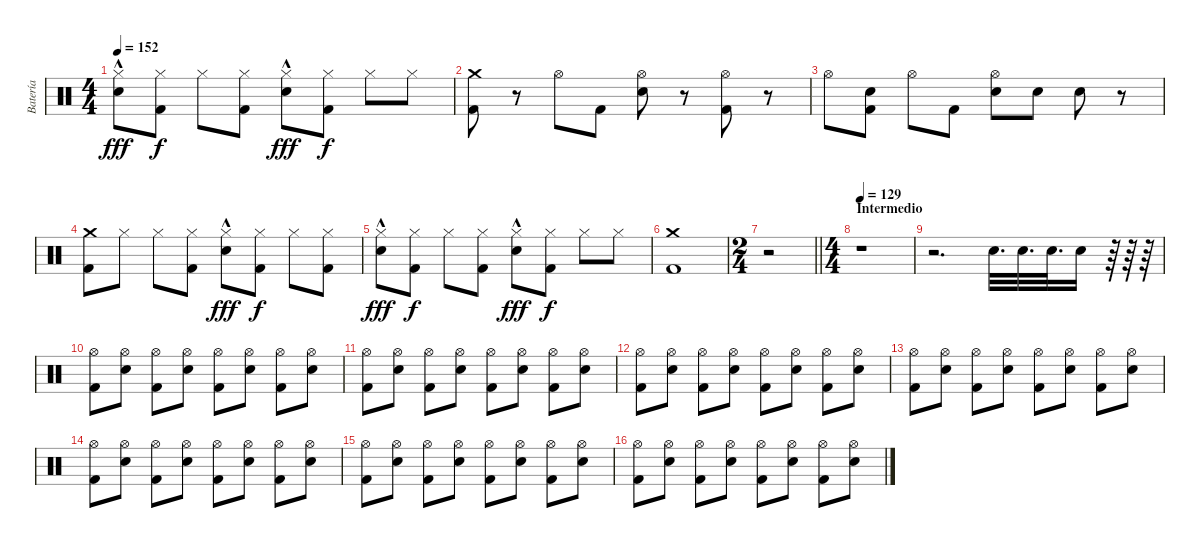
\track ("Batería" "Batería") {instrument percussion}
\staff {score}
\articulation defaults
\ts (4 4)
\tempo 152
\clef neutral
\ks c
("Hi-Hat (closed)"{hac} "Snare (hit) 2"{hac}).8{dy fff} ("Hi-Hat (closed)" "Kick (hit) 2").8{dy f} "Hi-Hat (closed)".8 ("Hi-Hat (closed)" "Kick (hit) 2").8 ("Hi-Hat (closed)"{hac} "Snare (hit) 2"{hac}).8{dy fff} ("Hi-Hat (closed)" "Kick (hit) 2").8{dy f} "Hi-Hat (closed)".8 "Hi-Hat (closed)".8 |
("Crash medium (hit)" "Kick (hit) 2").8 r.8 "Hi-Hat (open)".8 "Kick (hit) 2".8 ("Hi-Hat (open)" "Snare (hit) 2").8 r.8 ("Hi-Hat (open)" "Kick (hit) 2").8 r.8 |
"Hi-Hat (open)".8 ("Snare (hit) 2" "Kick (hit) 2").8 "Hi-Hat (open)".8 "Kick (hit) 2".8 ("Hi-Hat (open)" "Snare (hit) 2").8 "Snare (hit) 2".8 "Snare (hit) 2".8 r.8 |
("Crash medium (hit)" "Kick (hit) 2").8 "Hi-Hat (closed)".8 "Hi-Hat (closed)".8 ("Hi-Hat (closed)" "Kick (hit) 2").8 ("Hi-Hat (closed)"{hac} "Snare (hit) 2"{hac}).8{dy fff} ("Hi-Hat (closed)" "Kick (hit) 2").8{dy f} "Hi-Hat (closed)".8 ("Hi-Hat (closed)" "Kick (hit) 2").8 |
("Hi-Hat (closed)"{hac} "Snare (hit) 2"{hac}).8{dy fff} ("Hi-Hat (closed)" "Kick (hit) 2").8{dy f} "Hi-Hat (closed)".8 ("Hi-Hat (closed)" "Kick (hit) 2").8 ("Hi-Hat (closed)"{hac} "Snare (hit) 2"{hac}).8{dy fff} ("Hi-Hat (closed)" "Kick (hit) 2").8{dy f} "Hi-Hat (closed)".8 "Hi-Hat (closed)".8 |
("Crash medium (hit)" "Kick (hit) 2").1 |
\ts (2 4)
\barLineRight lightlight
r.2 |
\ts (4 4)
\section ("" "Intermedio")
\tempo 129
r.1 |
r.2{d} "Snare (hit) 2".32{d} "Snare (hit) 2".32{d} "Snare (hit) 2".32{d} "Snare (hit) 2".16 r.64 r.64 r.64 |
("Hi-Hat (open)" "Kick (hit) 2").8 ("Hi-Hat (open)" "Snare (hit) 2").8 ("Hi-Hat (open)" "Kick (hit) 2").8 ("Hi-Hat (open)" "Snare (hit) 2").8 ("Hi-Hat (open)" "Kick (hit) 2").8 ("Hi-Hat (open)" "Snare (hit) 2").8 ("Hi-Hat (open)" "Kick (hit) 2").8 ("Hi-Hat (open)" "Snare (hit) 2").8 |
("Hi-Hat (open)" "Kick (hit) 2").8 ("Hi-Hat (open)" "Snare (hit) 2").8 ("Hi-Hat (open)" "Kick (hit) 2").8 ("Hi-Hat (open)" "Snare (hit) 2").8 ("Hi-Hat (open)" "Kick (hit) 2").8 ("Hi-Hat (open)" "Snare (hit) 2").8 ("Hi-Hat (open)" "Kick (hit) 2").8 ("Hi-Hat (open)" "Snare (hit) 2").8 |
("Hi-Hat (open)" "Kick (hit) 2").8 ("Hi-Hat (open)" "Snare (hit) 2").8 ("Hi-Hat (open)" "Kick (hit) 2").8 ("Hi-Hat (open)" "Snare (hit) 2").8 ("Hi-Hat (open)" "Kick (hit) 2").8 ("Hi-Hat (open)" "Snare (hit) 2").8 ("Hi-Hat (open)" "Kick (hit) 2").8 ("Hi-Hat (open)" "Snare (hit) 2").8 |
("Hi-Hat (open)" "Kick (hit) 2").8 ("Hi-Hat (open)" "Snare (hit) 2").8 ("Hi-Hat (open)" "Kick (hit) 2").8 ("Hi-Hat (open)" "Snare (hit) 2").8 ("Hi-Hat (open)" "Kick (hit) 2").8 ("Hi-Hat (open)" "Snare (hit) 2").8 ("Hi-Hat (open)" "Kick (hit) 2").8 ("Hi-Hat (open)" "Snare (hit) 2").8 |
("Hi-Hat (open)" "Kick (hit) 2").8 ("Hi-Hat (open)" "Snare (hit) 2").8 ("Hi-Hat (open)" "Kick (hit) 2").8 ("Hi-Hat (open)" "Snare (hit) 2").8 ("Hi-Hat (open)" "Kick (hit) 2").8 ("Hi-Hat (open)" "Snare (hit) 2").8 ("Hi-Hat (open)" "Kick (hit) 2").8 ("Hi-Hat (open)" "Snare (hit) 2").8 |
("Hi-Hat (open)" "Kick (hit) 2").8 ("Hi-Hat (open)" "Snare (hit) 2").8 ("Hi-Hat (open)" "Kick (hit) 2").8 ("Hi-Hat (open)" "Snare (hit) 2").8 ("Hi-Hat (open)" "Kick (hit) 2").8 ("Hi-Hat (open)" "Snare (hit) 2").8 ("Hi-Hat (open)" "Kick (hit) 2").8 ("Hi-Hat (open)" "Snare (hit) 2").8 |
("Hi-Hat (open)" "Kick (hit) 2").8 ("Hi-Hat (open)" "Snare (hit) 2").8 ("Hi-Hat (open)" "Kick (hit) 2").8 ("Hi-Hat (open)" "Snare (hit) 2").8 ("Hi-Hat (open)" "Kick (hit) 2").8 ("Hi-Hat (open)" "Snare (hit) 2").8 ("Hi-Hat (open)" "Kick (hit) 2").8 ("Hi-Hat (open)" "Snare (hit) 2").8
